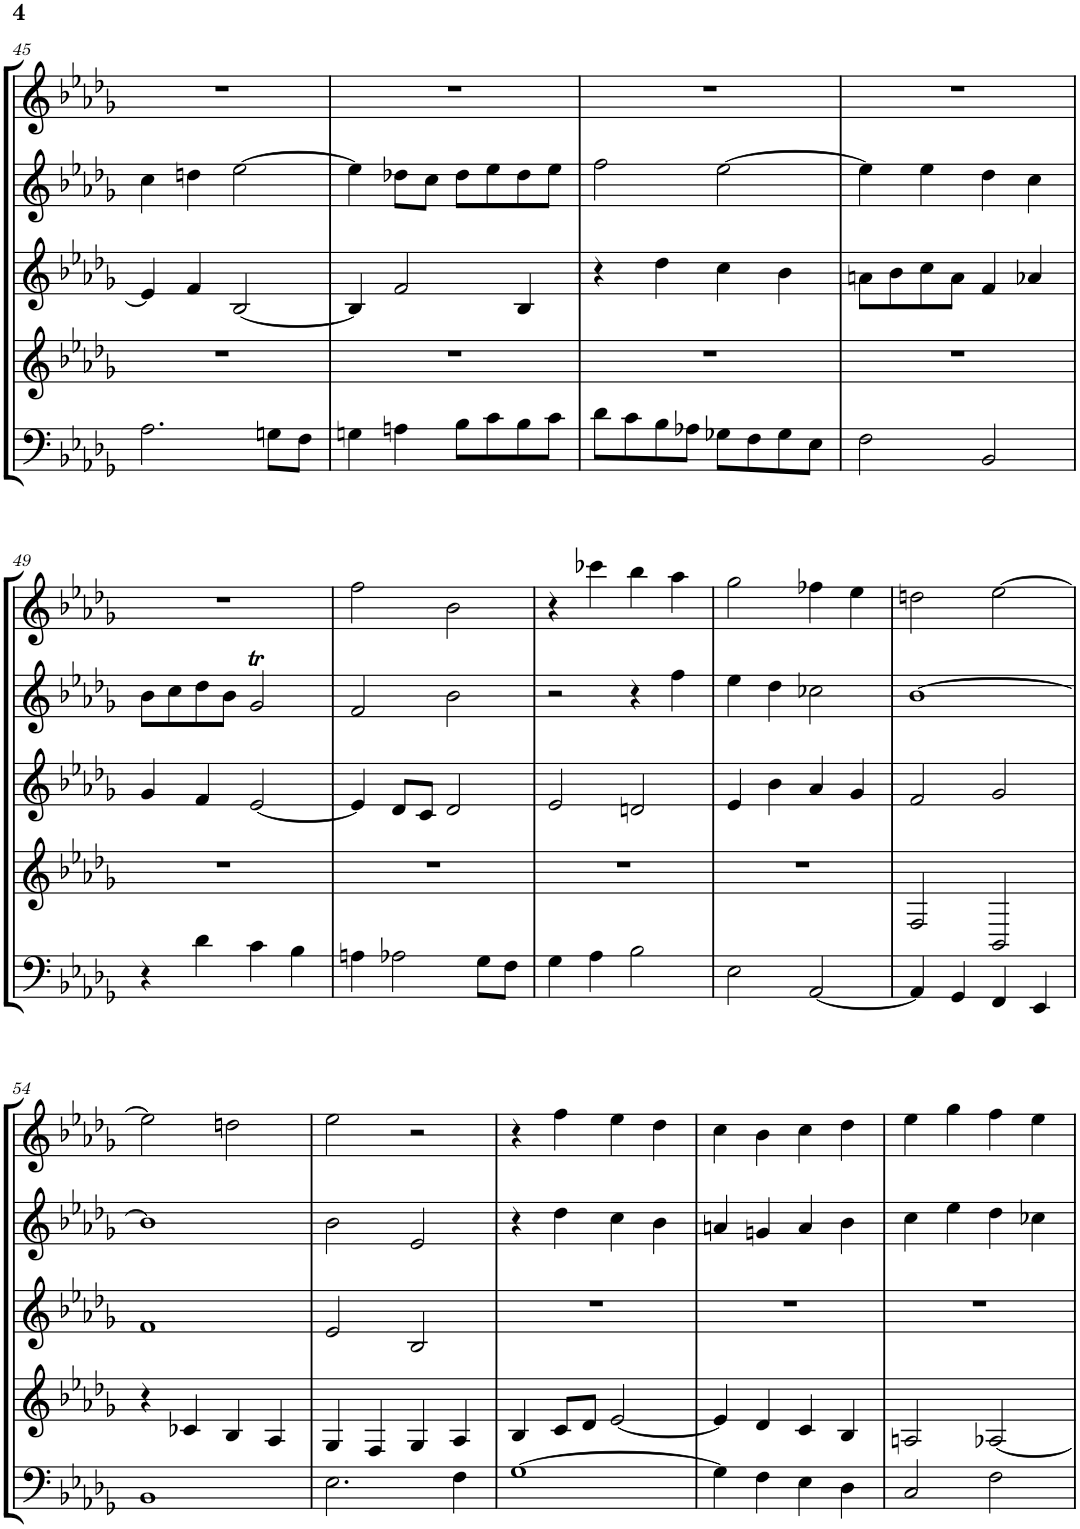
**kern	**kern	**kern	**kern	**kern
*part5	*part4	*part3	*part2	*part1
*staff5	*staff4	*staff3	*staff2	*staff1
*I"Bassoon	*I"Horn in F	*I"Bb Clarinet	*I"Oboe	*I"Flute
*I'Bsn	*I'Hn	*I'Cl	*I'Ob	*I'Fl
!!LO:PB:g=z
*clefF4	*clefG2	*clefG2	*clefG2	*clefG2
*	*ITrd4c7	*ITrd1c2	*	*
*k[b-e-a-d-g-]	*k[b-e-a-d-g-]	*k[b-e-a-d-g-]	*k[b-e-a-d-g-]	*k[b-e-a-d-g-]
*M2/2	*M2/2	*M2/2	*M2/2	*M2/2
*met(c|)	*met(c|)	*met(c|)	*met(c|)	*met(c|)
=45	=45	=45	=45	=45
2.A-\	1r	4e-/]	4cc\	1r
.	.	4f/	4ddn\	.
.	.	[2B-/	[2ee-\	.
8Gn\L	.	.	.	.
8F\J	.	.	.	.
=46	=46	=46	=46	=46
4Gn\	1r	4B-/]	4ee-\]	1r
4An\	.	2f/	8dd-X\L	.
.	.	.	8cc\J	.
8B-\L	.	.	8dd-\L	.
8c\	.	.	8ee-\	.
8B-\	.	4B-/	8dd-\	.
8c\J	.	.	8ee-\J	.
=47	=47	=47	=47	=47
8d-\L	1r	4r	2ff\	1r
8c\	.	.	.	.
8B-\	.	4dd-\	.	.
8A-X\J	.	.	.	.
8G-X\L	.	4cc\	[2ee-\	.
8F\	.	.	.	.
8G-\	.	4b-\	.	.
8E-\J	.	.	.	.
=48	=48	=48	=48	=48
2F\	1r	8an\L	4ee-\]	1r
.	.	8b-\	.	.
.	.	8cc\	4ee-\	.
.	.	8a\J	.	.
2BB-/	.	4f/	4dd-\	.
.	.	4a-X/	4cc\	.
!!LO:LB:g=z
=49	=49	=49	=49	=49
4r	1r	4g-/	8b-\L	1r
.	.	.	8cc\	.
4d-\	.	4f/	8dd-\	.
.	.	.	8b-\J	.
4c\	.	[2e-/	2g-T/	.
4B-\	.	.	.	.
=50	=50	=50	=50	=50
4An\	1r	4e-/]	2f/	2ff\
2A-X\	.	8d-/L	.	.
.	.	8c/J	.	.
.	.	2d-/	2b-\	2b-\
8G-\L	.	.	.	.
8F\J	.	.	.	.
=51	=51	=51	=51	=51
4G-\	1r	2e-/	2r	4r
4A-\	.	.	.	4ccc-X\
2B-\	.	2dn/	4r	4bb-\
.	.	.	4ff\	4aa-\
=52	=52	=52	=52	=52
2E-\	1r	4e-/	4ee-\	2gg-\
.	.	4b-\	4dd-\	.
[2AA-/	.	4a-/	2cc-X\	4ff-X\
.	.	4g-/	.	4ee-\
=53	=53	=53	=53	=53
4AA-/]	2F/	2f/	[1b-	2ddn\
4GG-/	.	.	.	.
4FF/	2BB-/	2g-/	.	[2ee-\
4EE-/	.	.	.	.
!!LO:LB:g=z
=54	=54	=54	=54	=54
1BB-	4r	1f	1b-]	2ee-\]
.	4c-X/	.	.	.
.	4B-/	.	.	2ddn\
.	4A-/	.	.	.
=55	=55	=55	=55	=55
2.E-\	4G-/	2e-/	2b-\	2ee-\
.	4F/	.	.	.
.	4G-/	2B-/	2e-/	2r
4F\	4A-/	.	.	.
=56	=56	=56	=56	=56
[1G-	4B-/	1r	4r	4r
.	8c/L	.	4dd-\	4ff\
.	8d-/J	.	.	.
.	[2e-/	.	4cc\	4ee-\
.	.	.	4b-\	4dd-\
=57	=57	=57	=57	=57
4G-\]	4e-/]	1r	4an/	4cc\
4F\	4d-/	.	4gn/	4b-\
4E-\	4c/	.	4a/	4cc\
4D-\	4B-/	.	4b-\	4dd-\
=58	=58	=58	=58	=58
2C/	2An/	1r	4cc\	4ee-\
.	.	.	4ee-\	4gg-\
2F\	[2A-X/	.	4dd-\	4ff\
.	.	.	4cc-X\	4ee-\
=	=	=	=	=
*-	*-	*-	*-	*-
